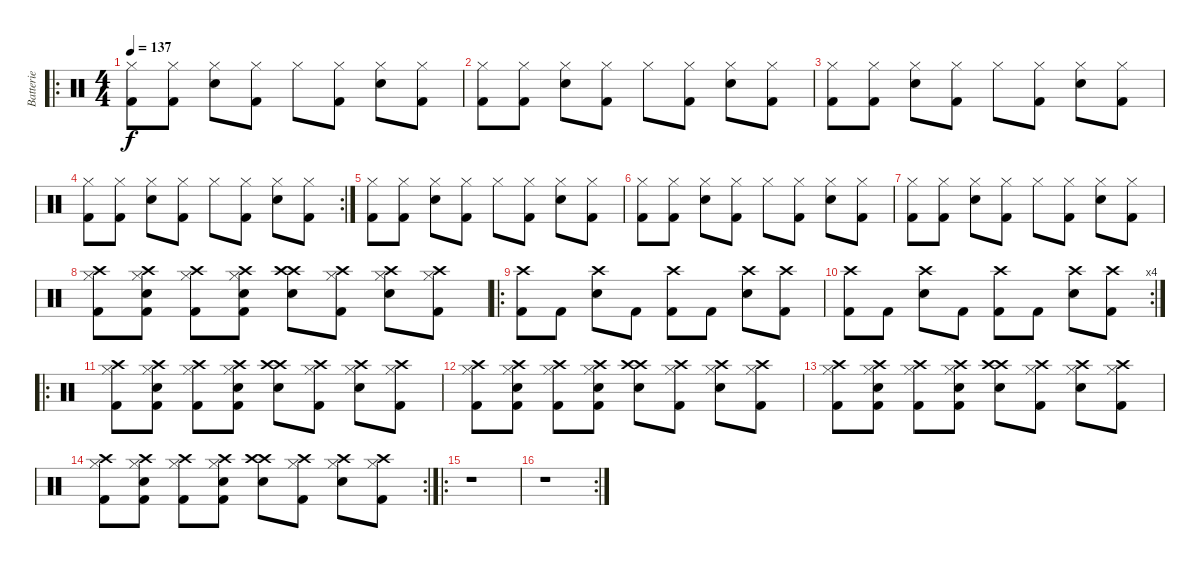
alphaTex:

\track ("Batterie" "Batterie") {instrument percussion}
\staff {score}
\articulation defaults
\ro
\ts (4 4)
\tempo 137
\clef neutral
\ks c
("Kick (hit) 2" "Hi-Hat (closed)").8{dy f} ("Kick (hit) 2" "Hi-Hat (closed)").8 ("Snare (hit) 2" "Hi-Hat (closed)").8 ("Kick (hit) 2" "Hi-Hat (closed)").8 "Hi-Hat (closed)".8 ("Kick (hit) 2" "Hi-Hat (closed)").8 ("Snare (hit) 2" "Hi-Hat (closed)").8 ("Kick (hit) 2" "Hi-Hat (closed)").8 |
("Kick (hit) 2" "Hi-Hat (closed)").8 ("Kick (hit) 2" "Hi-Hat (closed)").8 ("Snare (hit) 2" "Hi-Hat (closed)").8 ("Kick (hit) 2" "Hi-Hat (closed)").8 "Hi-Hat (closed)".8 ("Kick (hit) 2" "Hi-Hat (closed)").8 ("Snare (hit) 2" "Hi-Hat (closed)").8 ("Kick (hit) 2" "Hi-Hat (closed)").8 |
("Kick (hit) 2" "Hi-Hat (closed)").8 ("Kick (hit) 2" "Hi-Hat (closed)").8 ("Snare (hit) 2" "Hi-Hat (closed)").8 ("Kick (hit) 2" "Hi-Hat (closed)").8 "Hi-Hat (closed)".8 ("Kick (hit) 2" "Hi-Hat (closed)").8 ("Snare (hit) 2" "Hi-Hat (closed)").8 ("Kick (hit) 2" "Hi-Hat (closed)").8 |
\rc 2
("Kick (hit) 2" "Hi-Hat (closed)").8 ("Kick (hit) 2" "Hi-Hat (closed)").8 ("Snare (hit) 2" "Hi-Hat (closed)").8 ("Kick (hit) 2" "Hi-Hat (closed)").8 "Hi-Hat (closed)".8 ("Kick (hit) 2" "Hi-Hat (closed)").8 ("Snare (hit) 2" "Hi-Hat (closed)").8 ("Kick (hit) 2" "Hi-Hat (closed)").8 |
("Kick (hit) 2" "Hi-Hat (closed)").8 ("Kick (hit) 2" "Hi-Hat (closed)").8 ("Snare (hit) 2" "Hi-Hat (closed)").8 ("Kick (hit) 2" "Hi-Hat (closed)").8 "Hi-Hat (closed)".8 ("Kick (hit) 2" "Hi-Hat (closed)").8 ("Snare (hit) 2" "Hi-Hat (closed)").8 ("Kick (hit) 2" "Hi-Hat (closed)").8 |
("Kick (hit) 2" "Hi-Hat (closed)").8 ("Kick (hit) 2" "Hi-Hat (closed)").8 ("Snare (hit) 2" "Hi-Hat (closed)").8 ("Kick (hit) 2" "Hi-Hat (closed)").8 "Hi-Hat (closed)".8 ("Kick (hit) 2" "Hi-Hat (closed)").8 ("Snare (hit) 2" "Hi-Hat (closed)").8 ("Kick (hit) 2" "Hi-Hat (closed)").8 |
("Kick (hit) 2" "Hi-Hat (closed)").8 ("Kick (hit) 2" "Hi-Hat (closed)").8 ("Snare (hit) 2" "Hi-Hat (closed)").8 ("Kick (hit) 2" "Hi-Hat (closed)").8 "Hi-Hat (closed)".8 ("Kick (hit) 2" "Hi-Hat (closed)").8 ("Snare (hit) 2" "Hi-Hat (closed)").8 ("Kick (hit) 2" "Hi-Hat (closed)").8 |
("Kick (hit) 2" "Crash high (hit)" "Hi-Hat (closed)").8 ("Kick (hit) 2" "Crash high (hit)" "Snare (hit) 2" "Hi-Hat (closed)").8 ("Kick (hit) 2" "Crash high (hit)" "Hi-Hat (closed)").8 ("Kick (hit) 2" "Crash high (hit)" "Snare (hit) 2" "Hi-Hat (closed)").8 ("Crash high (hit)" "Crash high (hit)" "Snare (hit) 2").8 ("Kick (hit) 2" "Crash high (hit)" "Hi-Hat (closed)").8 ("Crash high (hit)" "Snare (hit) 2" "Hi-Hat (closed)").8 ("Kick (hit) 2" "Crash high (hit)" "Hi-Hat (closed)").8 |
\ro
("Kick (hit) 2" "Crash high (hit)").8 "Kick (hit) 2".8 ("Snare (hit) 2" "Crash high (hit)").8 "Kick (hit) 2".8 ("Kick (hit) 2" "Crash high (hit)").8 "Kick (hit) 2".8 ("Snare (hit) 2" "Crash high (hit)").8 ("Kick (hit) 2" "Crash high (hit)").8 |
\rc 4
("Kick (hit) 2" "Crash high (hit)").8 "Kick (hit) 2".8 ("Snare (hit) 2" "Crash high (hit)").8 "Kick (hit) 2".8 ("Kick (hit) 2" "Crash high (hit)").8 "Kick (hit) 2".8 ("Snare (hit) 2" "Crash high (hit)").8 ("Kick (hit) 2" "Crash high (hit)").8 |
\ro
("Kick (hit) 2" "Crash high (hit)" "Hi-Hat (closed)").8 ("Kick (hit) 2" "Crash high (hit)" "Snare (hit) 2" "Hi-Hat (closed)").8 ("Kick (hit) 2" "Crash high (hit)" "Hi-Hat (closed)").8 ("Kick (hit) 2" "Crash high (hit)" "Snare (hit) 2" "Hi-Hat (closed)").8 ("Crash high (hit)" "Crash high (hit)" "Snare (hit) 2").8 ("Kick (hit) 2" "Crash high (hit)" "Hi-Hat (closed)").8 ("Crash high (hit)" "Snare (hit) 2" "Hi-Hat (closed)").8 ("Kick (hit) 2" "Crash high (hit)" "Hi-Hat (closed)").8 |
("Kick (hit) 2" "Crash high (hit)" "Hi-Hat (closed)").8 ("Kick (hit) 2" "Crash high (hit)" "Snare (hit) 2" "Hi-Hat (closed)").8 ("Kick (hit) 2" "Crash high (hit)" "Hi-Hat (closed)").8 ("Kick (hit) 2" "Crash high (hit)" "Snare (hit) 2" "Hi-Hat (closed)").8 ("Crash high (hit)" "Crash high (hit)" "Snare (hit) 2").8 ("Kick (hit) 2" "Crash high (hit)" "Hi-Hat (closed)").8 ("Crash high (hit)" "Snare (hit) 2" "Hi-Hat (closed)").8 ("Kick (hit) 2" "Crash high (hit)" "Hi-Hat (closed)").8 |
("Kick (hit) 2" "Crash high (hit)" "Hi-Hat (closed)").8 ("Kick (hit) 2" "Crash high (hit)" "Snare (hit) 2" "Hi-Hat (closed)").8 ("Kick (hit) 2" "Crash high (hit)" "Hi-Hat (closed)").8 ("Kick (hit) 2" "Crash high (hit)" "Snare (hit) 2" "Hi-Hat (closed)").8 ("Crash high (hit)" "Crash high (hit)" "Snare (hit) 2").8 ("Kick (hit) 2" "Crash high (hit)" "Hi-Hat (closed)").8 ("Crash high (hit)" "Snare (hit) 2" "Hi-Hat (closed)").8 ("Kick (hit) 2" "Crash high (hit)" "Hi-Hat (closed)").8 |
\rc 2
("Kick (hit) 2" "Crash high (hit)" "Hi-Hat (closed)").8 ("Kick (hit) 2" "Crash high (hit)" "Snare (hit) 2" "Hi-Hat (closed)").8 ("Kick (hit) 2" "Crash high (hit)" "Hi-Hat (closed)").8 ("Kick (hit) 2" "Crash high (hit)" "Snare (hit) 2" "Hi-Hat (closed)").8 ("Crash high (hit)" "Crash high (hit)" "Snare (hit) 2").8 ("Kick (hit) 2" "Crash high (hit)" "Hi-Hat (closed)").8 ("Crash high (hit)" "Snare (hit) 2" "Hi-Hat (closed)").8 ("Kick (hit) 2" "Crash high (hit)" "Hi-Hat (closed)").8 |
\ro
r.1 |
\rc 2
r.1
